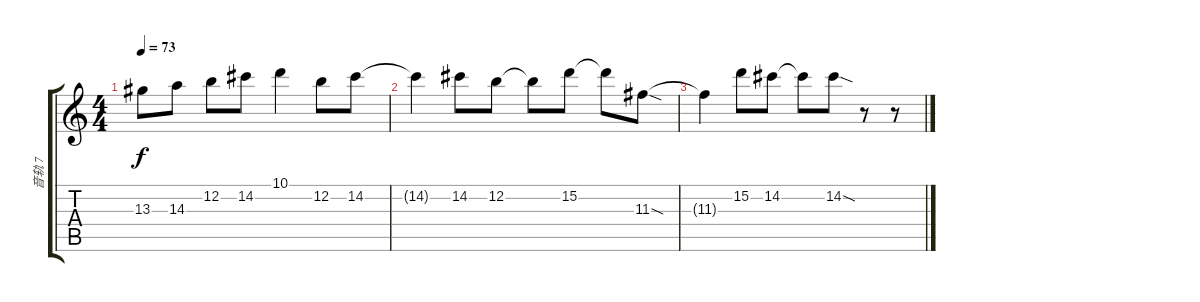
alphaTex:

\track ("音轨 7" "音轨 7") {instrument overdrivenguitar}
\staff {score tabs}
\tuning (E4 B3 G3 D3 A2 E2) {hide}
\ts (4 4)
\tempo 73
\clef g2
\ks c
13.3.8{dy f} 14.3.8 12.2.8 14.2.8 10.1.4 12.2.8 14.2.8 |
14.2{t}.4 14.2.8 12.2.8 12.2{t}.8 15.2.8 15.2{t}.8 11.3{sod}.8 |
11.3{t}.4 15.2.8 14.2.8 14.2{t}.8 14.2{sod}.8 r.8 r.8
